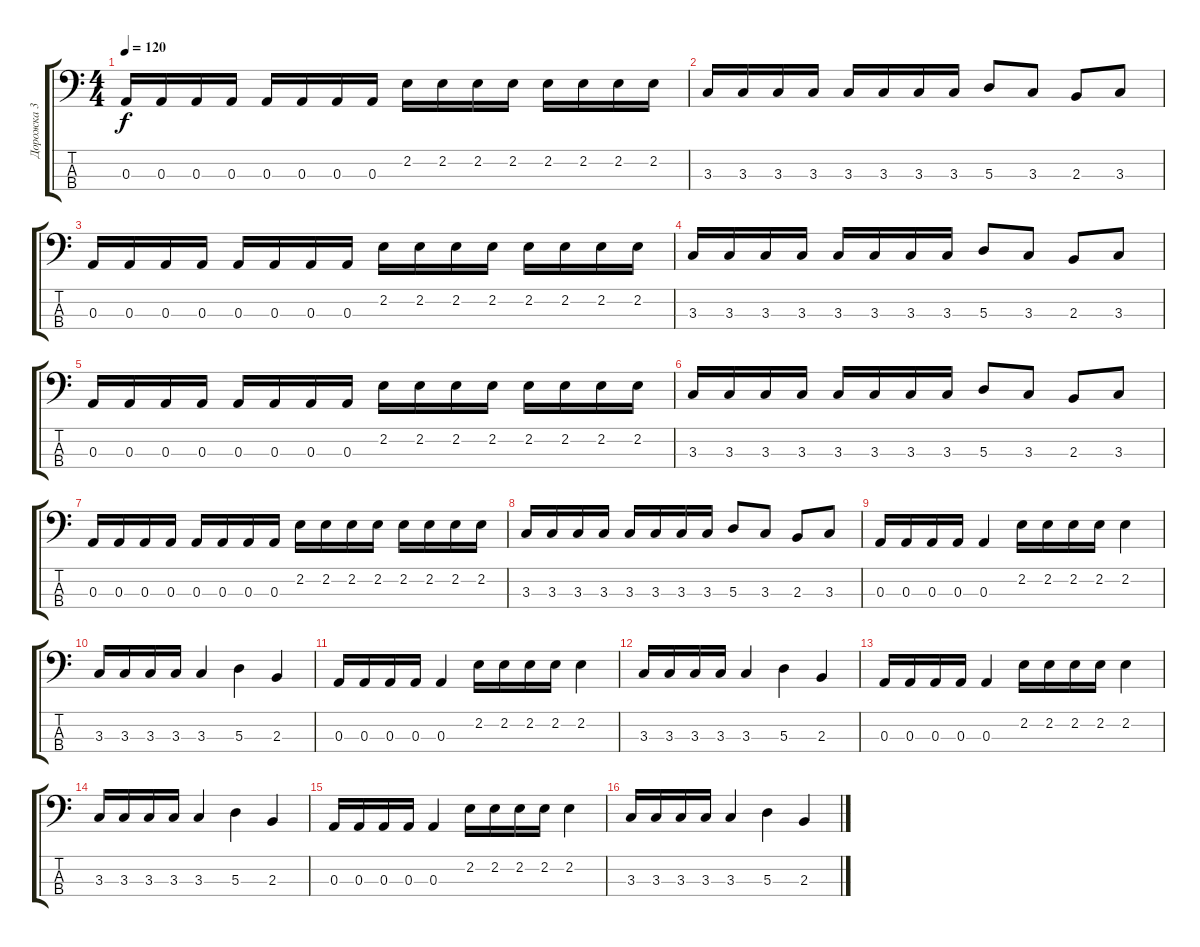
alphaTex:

\track ("Дорожка 3" "Дорожка 3") {instrument electricbassfinger}
\staff {score tabs}
\tuning (G2 D2 A1 E1) {hide}
\ts (4 4)
\tempo 120
\clef f4
\ks c
0.3.16{dy f} 0.3.16 0.3.16 0.3.16 0.3.16 0.3.16 0.3.16 0.3.16 2.2.16 2.2.16 2.2.16 2.2.16 2.2.16 2.2.16 2.2.16 2.2.16 |
3.3.16 3.3.16 3.3.16 3.3.16 3.3.16 3.3.16 3.3.16 3.3.16 5.3.8 3.3.8 2.3.8 3.3.8 |
0.3.16 0.3.16 0.3.16 0.3.16 0.3.16 0.3.16 0.3.16 0.3.16 2.2.16 2.2.16 2.2.16 2.2.16 2.2.16 2.2.16 2.2.16 2.2.16 |
3.3.16 3.3.16 3.3.16 3.3.16 3.3.16 3.3.16 3.3.16 3.3.16 5.3.8 3.3.8 2.3.8 3.3.8 |
0.3.16 0.3.16 0.3.16 0.3.16 0.3.16 0.3.16 0.3.16 0.3.16 2.2.16 2.2.16 2.2.16 2.2.16 2.2.16 2.2.16 2.2.16 2.2.16 |
3.3.16 3.3.16 3.3.16 3.3.16 3.3.16 3.3.16 3.3.16 3.3.16 5.3.8 3.3.8 2.3.8 3.3.8 |
0.3.16 0.3.16 0.3.16 0.3.16 0.3.16 0.3.16 0.3.16 0.3.16 2.2.16 2.2.16 2.2.16 2.2.16 2.2.16 2.2.16 2.2.16 2.2.16 |
3.3.16 3.3.16 3.3.16 3.3.16 3.3.16 3.3.16 3.3.16 3.3.16 5.3.8 3.3.8 2.3.8 3.3.8 |
0.3.16 0.3.16 0.3.16 0.3.16 0.3.4 2.2.16 2.2.16 2.2.16 2.2.16 2.2.4 |
3.3.16 3.3.16 3.3.16 3.3.16 3.3.4 5.3.4 2.3.4 |
0.3.16 0.3.16 0.3.16 0.3.16 0.3.4 2.2.16 2.2.16 2.2.16 2.2.16 2.2.4 |
3.3.16 3.3.16 3.3.16 3.3.16 3.3.4 5.3.4 2.3.4 |
0.3.16 0.3.16 0.3.16 0.3.16 0.3.4 2.2.16 2.2.16 2.2.16 2.2.16 2.2.4 |
3.3.16 3.3.16 3.3.16 3.3.16 3.3.4 5.3.4 2.3.4 |
0.3.16 0.3.16 0.3.16 0.3.16 0.3.4 2.2.16 2.2.16 2.2.16 2.2.16 2.2.4 |
3.3.16 3.3.16 3.3.16 3.3.16 3.3.4 5.3.4 2.3.4
